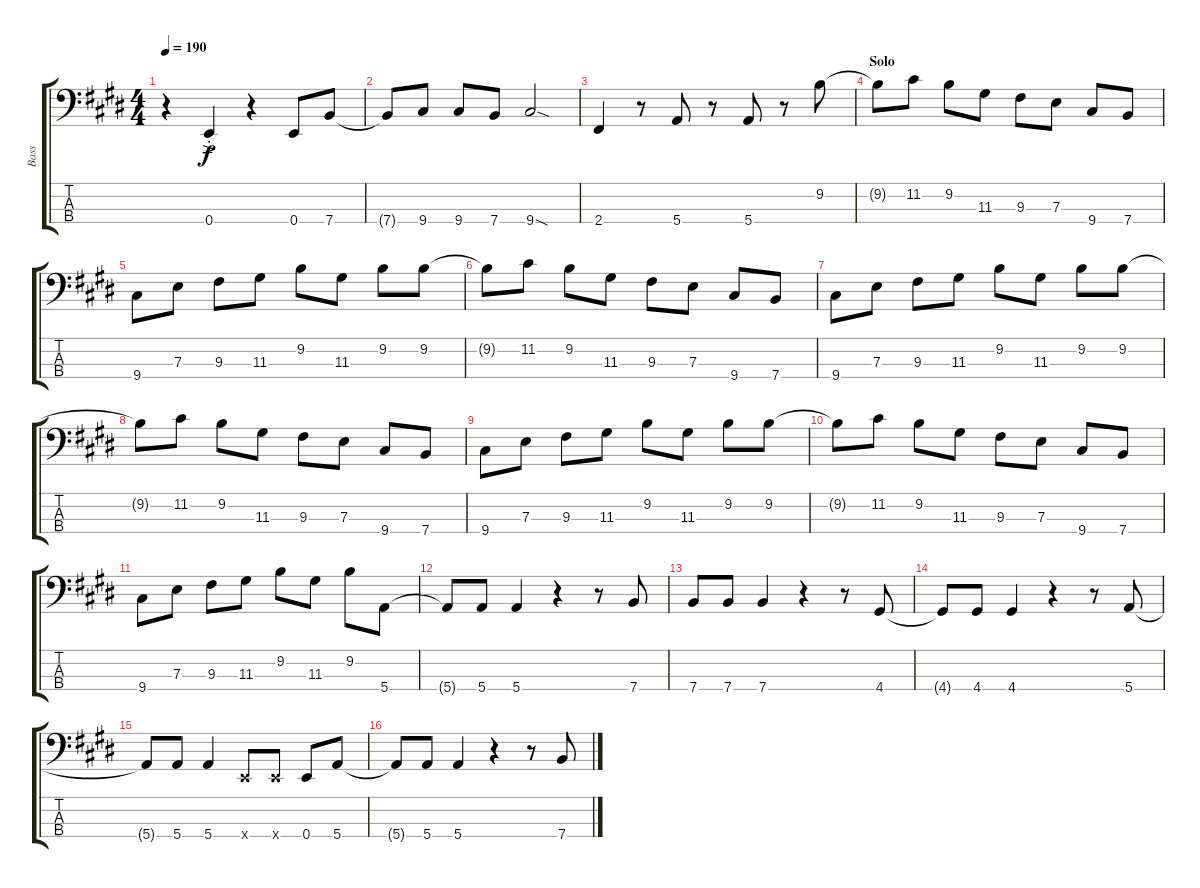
\track ("Bass" "Bass") {instrument electricbassfinger}
\staff {score tabs}
\tuning (G2 D2 A1 E1) {hide}
\ts (4 4)
\tempo 190
\clef f4
\ks e
r.4{dy f} 0.4{ac st}.4 r.4 0.4.8 7.4.8 |
7.4{t}.8 9.4.8 9.4.8 7.4.8 9.4{sod}.2 |
2.4.4 r.8 5.4.8 r.8 5.4.8 r.8 9.2.8 |
\section ("" "Solo")
9.2{t}.8 11.2.8 9.2.8 11.3.8 9.3.8 7.3.8 9.4.8 7.4.8 |
9.4.8 7.3.8 9.3.8 11.3.8 9.2.8 11.3.8 9.2.8 9.2.8 |
9.2{t}.8 11.2.8 9.2.8 11.3.8 9.3.8 7.3.8 9.4.8 7.4.8 |
9.4.8 7.3.8 9.3.8 11.3.8 9.2.8 11.3.8 9.2.8 9.2.8 |
9.2{t}.8 11.2.8 9.2.8 11.3.8 9.3.8 7.3.8 9.4.8 7.4.8 |
9.4.8 7.3.8 9.3.8 11.3.8 9.2.8 11.3.8 9.2.8 9.2.8 |
9.2{t}.8 11.2.8 9.2.8 11.3.8 9.3.8 7.3.8 9.4.8 7.4.8 |
9.4.8 7.3.8 9.3.8 11.3.8 9.2.8 11.3.8 9.2.8 5.4.8 |
5.4{t}.8 5.4.8 5.4.4 r.4 r.8 7.4.8 |
7.4.8 7.4.8 7.4.4 r.4 r.8 4.4.8 |
4.4{t}.8 4.4.8 4.4.4 r.4 r.8 5.4.8 |
5.4{t}.8 5.4.8 5.4.4 0.4{x}.8 0.4{x}.8 0.4.8 5.4.8 |
5.4{t}.8 5.4.8 5.4.4 r.4 r.8 7.4.8
